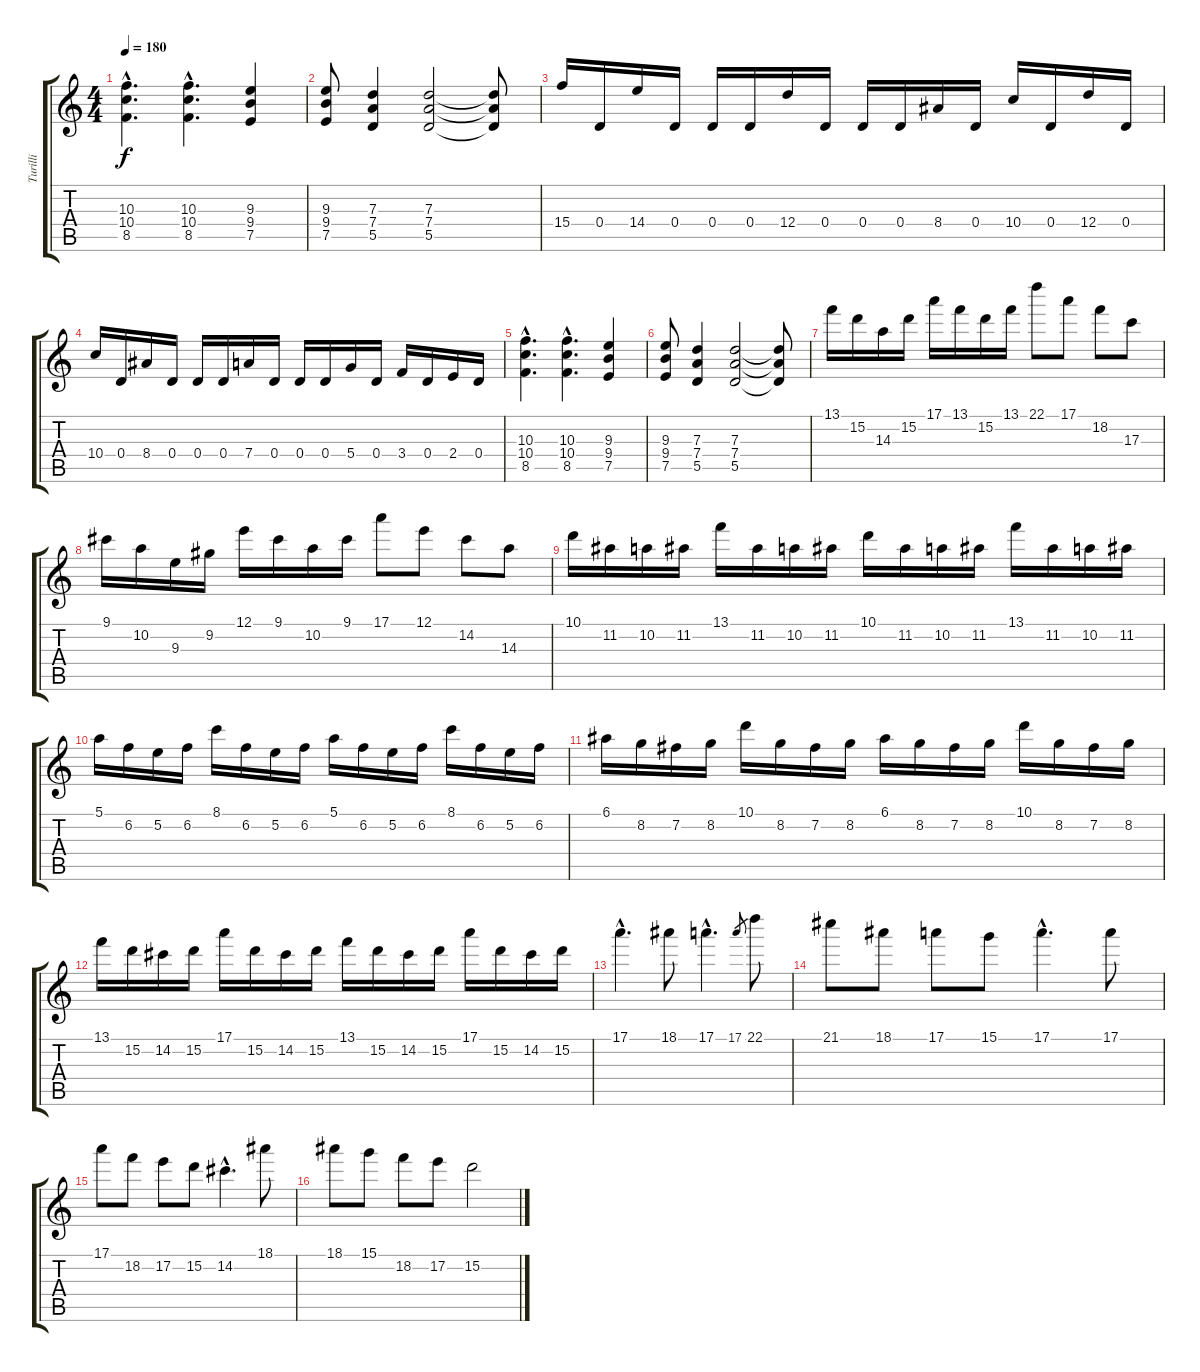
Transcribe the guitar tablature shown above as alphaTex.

\track ("Turilli" "Turilli") {instrument distortionguitar}
\staff {score tabs}
\tuning (E4 B3 G3 D3 A2 E2) {hide}
\ts (4 4)
\tempo 180
\clef g2
\ks c
(10.3{hac} 10.4{hac} 8.5{hac}).4{d dy f} (10.3{hac} 10.4{hac} 8.5{hac}).4{d} (9.3 9.4 7.5).4 |
(9.3 9.4 7.5).8 (7.3 7.4 5.5).4 (7.3 7.4 5.5).2 (7.3{t} 7.4{t} 5.5{t}).8 |
15.4.16 0.4.16 14.4.16 0.4.16 0.4.16 0.4.16 12.4.16 0.4.16 0.4.16 0.4.16 8.4.16 0.4.16 10.4.16 0.4.16 12.4.16 0.4.16 |
10.4.16 0.4.16 8.4.16 0.4.16 0.4.16 0.4.16 7.4.16 0.4.16 0.4.16 0.4.16 5.4.16 0.4.16 3.4.16 0.4.16 2.4.16 0.4.16 |
(10.3{hac} 10.4{hac} 8.5{hac}).4{d} (10.3{hac} 10.4{hac} 8.5{hac}).4{d} (9.3 9.4 7.5).4 |
(9.3 9.4 7.5).8 (7.3 7.4 5.5).4 (7.3 7.4 5.5).2 (7.3{t} 7.4{t} 5.5{t}).8 |
13.1.16 15.2.16 14.3.16 15.2.16 17.1.16 13.1.16 15.2.16 13.1.16 22.1.8 17.1.8 18.2.8 17.3.8 |
9.1.16 10.2.16 9.3.16 9.2.16 12.1.16 9.1.16 10.2.16 9.1.16 17.1.8 12.1.8 14.2.8 14.3.8 |
10.1.16 11.2.16 10.2.16 11.2.16 13.1.16 11.2.16 10.2.16 11.2.16 10.1.16 11.2.16 10.2.16 11.2.16 13.1.16 11.2.16 10.2.16 11.2.16 |
5.1.16 6.2.16 5.2.16 6.2.16 8.1.16 6.2.16 5.2.16 6.2.16 5.1.16 6.2.16 5.2.16 6.2.16 8.1.16 6.2.16 5.2.16 6.2.16 |
6.1.16 8.2.16 7.2.16 8.2.16 10.1.16 8.2.16 7.2.16 8.2.16 6.1.16 8.2.16 7.2.16 8.2.16 10.1.16 8.2.16 7.2.16 8.2.16 |
13.1.16 15.2.16 14.2.16 15.2.16 17.1.16 15.2.16 14.2.16 15.2.16 13.1.16 15.2.16 14.2.16 15.2.16 17.1.16 15.2.16 14.2.16 15.2.16 |
17.1{hac}.4{d} 18.1.8 17.1{hac}.4{d} 17.1.8{gr} 22.1.8 |
21.1.8 18.1.8 17.1.8 15.1.8 17.1{hac}.4{d} 17.1.8 |
17.1.8 18.2.8 17.2.8 15.2.8 14.2{hac}.4{d} 18.1.8 |
18.1.8 15.1.8 18.2.8 17.2.8 15.2.2
